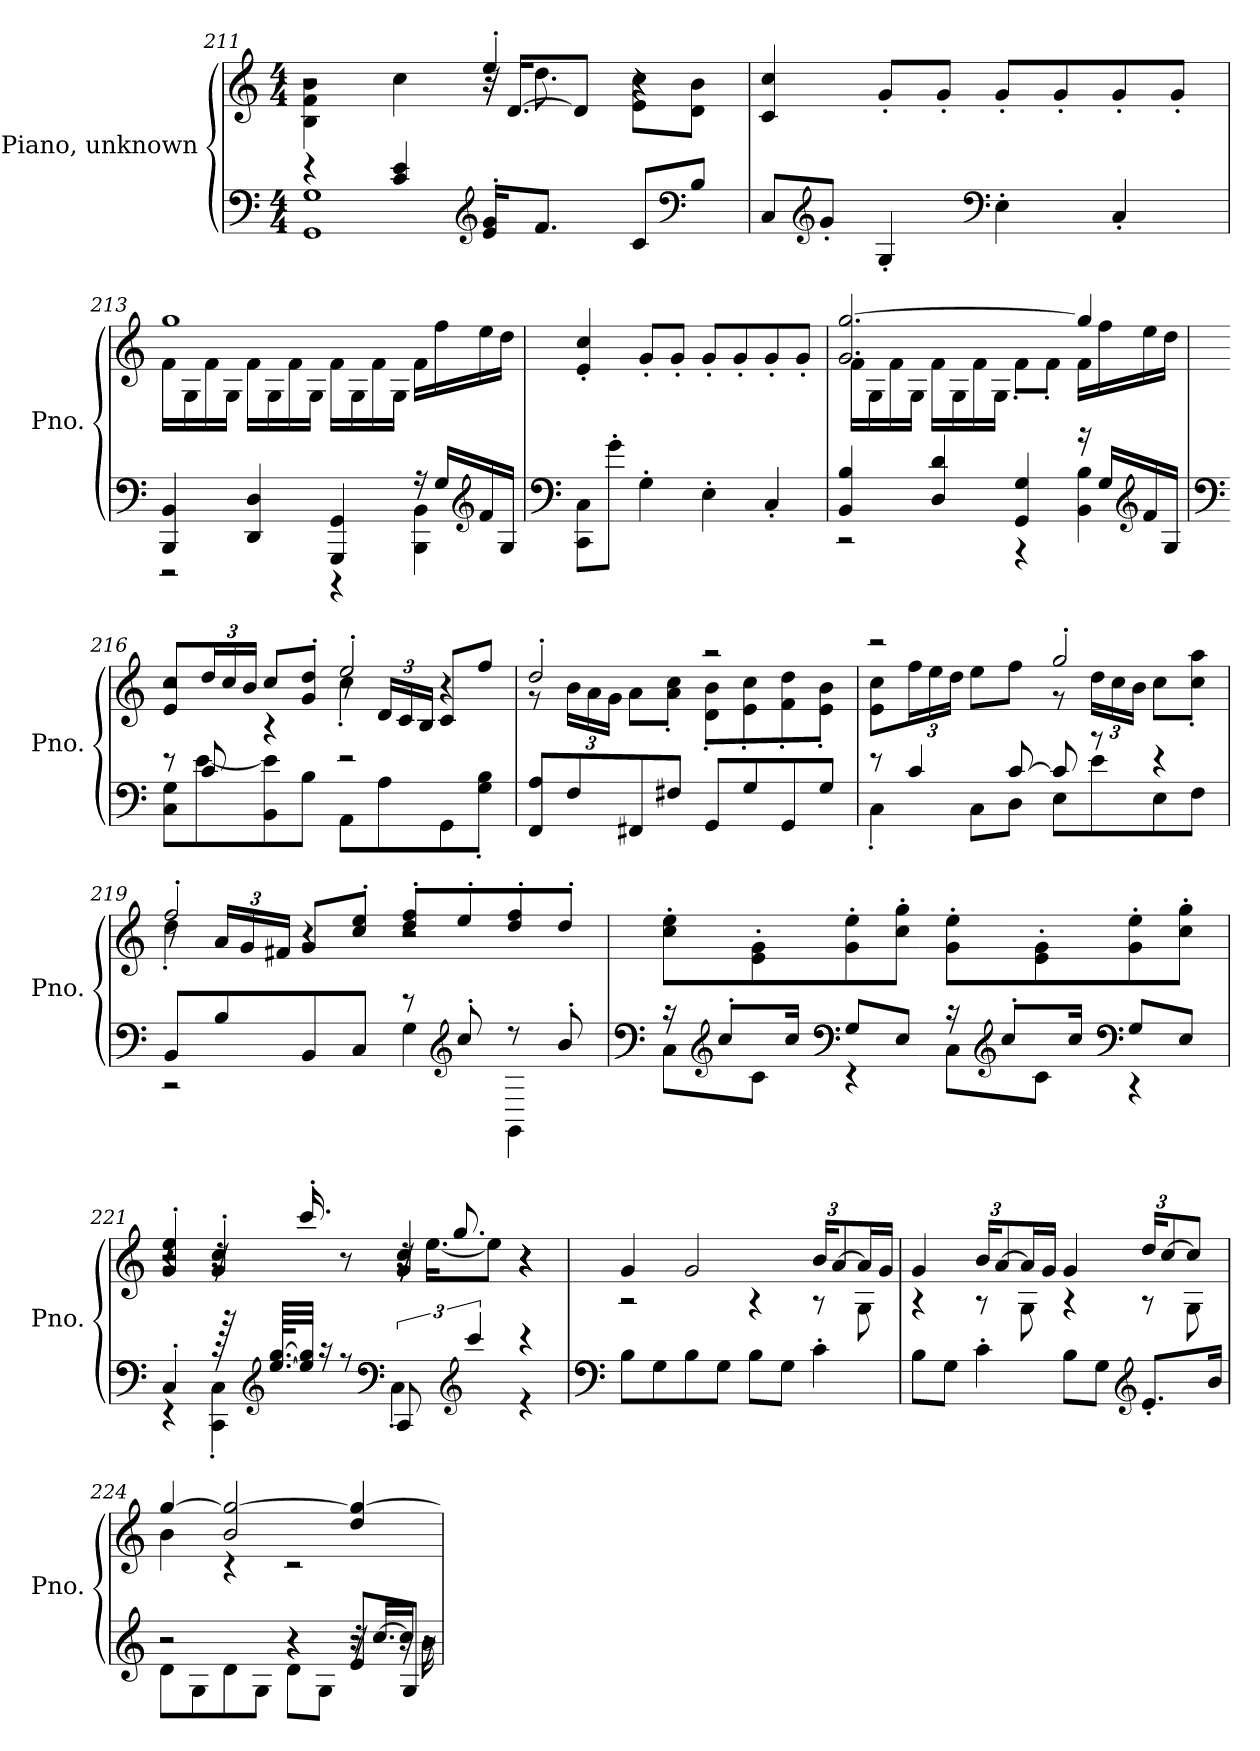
**kern	**kern
*part1	*part1
*staff2	*staff1
*I"Piano, unknown	*
*I'Pno.	*
*clefF4	*clefG2
*k[]	*k[]
*M4/4	*M4/4
=211	=211
*^	*^
*	*	*	*^
4r	1GG 1G	2r	4B\ 4f\ 4b\	2r
4c/ 4e/	.	.	4cc\	.
*clefG2	*	*	*	*
16e/' 16g/'KL	.	4ee'/	16r	32r
.	.	.	.	[16.d/KL
8.f/J	.	.	8.dd\	.
.	.	.	.	8d/J]
8c/L	.	4r	8e\ 8cc\L	4r
*clefF4	*	*	*	*
8B/J	.	.	8d\ 8b\J	.
*v	*v	*	*	*
*	*v	*v	*v
=212	=212
8C/L	4c/ 4cc/
*clefG2	*
8g'/J	.
4G'/	8g'/L
.	8g'/J
*clefF4	*
4E'\	8g'/L
.	8g'/
4C'/	8g'/
.	8g'/J
!!LO:PB:g=z
=213	=213
*^	*^
4BBB/ 4BB/	2r	1gg	16f\LL
.	.	.	16G\
.	.	.	16f\
.	.	.	16G\JJ
4DD/ 4D/	.	.	16f\LL
.	.	.	16G\
.	.	.	16f\
.	.	.	16G\JJ
4GGG/ 4GG/	4r	.	16f\LL
.	.	.	16G\
.	.	.	16f\
.	.	.	16G\JJ
16r	4BBB\ 4BB\	.	16f\LL
16G/LL	.	.	16ff\
*clefG2	*	*	*
16f/	.	.	16ee\
16G/JJ	.	.	16dd\JJ
*v	*v	*	*
*	*v	*v
=214	=214
*clefF4	*
8CC\ 8C\L	4e/' 4cc/'
8g'\J	.
4G'\	8g'/L
.	8g'/J
4E'\	8g'/L
.	8g'/
4C'/	8g'/
.	8g'/J
=215	=215
*^	*^
4BB/ 4B/	2r	2.g/ [2.gg/	16f\LL
.	.	.	16G\
.	.	.	16f\
.	.	.	16G\JJ
4D/ 4d/	.	.	16f\LL
.	.	.	16G\
.	.	.	16f\
.	.	.	16G\JJ
4GG/ 4G/	4r	.	8f'\L
.	.	.	8f'\J
16r	4BB\ 4B\	4gg/]	16f\LL
16G/LL	.	.	16ff\
*clefG2	*	*	*
16f/	.	.	16ee\
16G/JJ	.	.	16dd\JJ
*	*	*v	*v
!!LO:LB:g=z
=216	=216	=216
*clefF4	*	*
*	*	*^
*	*	*	*^
8r	8C\ 8G\L	2r	2r	8e/ 8cc/L
*	*	*	*	*Xbrackettup
8c/	[8e\	.	.	24dd/L
.	.	.	.	24cc/
.	.	.	.	24b/JJ
4r	8BB\ 8e\]	.	.	8cc/L
.	8B\J	.	.	8g/' 8dd/'J
2r	8AA\L	2ee'/	4cc'\	8r
.	8A\	.	.	24d/LL
.	.	.	.	24c/
.	.	.	.	24B/JJ
.	8GG\	.	4r	8c/L
.	8G\' 8B\'J	.	.	8ff/J
*v	*v	*	*	*
*	*	*v	*v
=217	=217	=217
8FF/ 8A/L	2dd'/	8r
8F/	.	24b\LL
.	.	24a\
.	.	24g\JJ
8FF#X/	.	8a\L
8F#X/J	.	8a\' 8cc\'J
8GG/L	2r	8d\' 8b\'L
8G/	.	8e\' 8cc\'
8GG/	.	8f\' 8dd\'
8G/J	.	8e\' 8b\'J
=218	=218	=218
*^	*	*
8r	4C'\	2r	8e\ 8cc\L
4c/	.	.	24ff\L
.	.	.	24ee\
.	.	.	24dd\JJ
.	8C\L	.	8ee\L
[8c/	8D\J	.	8ff\J
8c/]	8E\L	2gg'/	8r
8r	8e\	.	24dd\LL
.	.	.	24cc\
.	.	.	24b\JJ
4r	8E\	.	8cc\L
.	8F\J	.	8cc\' 8aa\'J
!!LO:LB:g=z
=219	=219	=219	=219
*	*	*	*^
8BB/L	2r	2ff'/	4dd'\	8r
8B/	.	.	.	24a/LL
.	.	.	.	24g/
.	.	.	.	24f#X/JJ
8BB/	.	.	4r	8g/L
8C/J	.	.	.	8cc/' 8ee/'J
8r	4G\	2r	2r	8dd/' 8ff/'L
*clefG2	*	*	*	*
8cc'/	.	.	.	8ee'/
8r	4GG\	.	.	8dd/' 8ff/'
8b'/	.	.	.	8dd'/J
*	*	*v	*v	*v
=220	=220	=220
*clefF4	*	*
16r	8C\L	8cc\' 8ee\'L
*clefG2	*	*
8cc'/L	.	.
.	8c\J	8e\' 8g\'
16cc/Jk	.	.
*clefF4	*	*
8G/L	4r	8g\' 8ee\'
8E/J	.	8cc\' 8gg\'J
16r	8C\L	8g\' 8ee\'L
*clefG2	*	*
8cc'/L	.	.
.	8c\J	8e\' 8g\'
16cc/Jk	.	.
*clefF4	*	*
8G/L	4r	8g\' 8ee\'
8E/J	.	8cc\' 8gg\'J
!!LO:LB:g=z
=221	=221	=221
*	*	*^
*	*	*	*^
4C'/	4r	4g/' 4ee/'	2r	4r
128r	4CC\' 4C\'	32r	.	4g/' 4cc/'
*clefG2	*	*	*	*
[64.ee/ [64.gg/KLLL	.	.	.	.
32ee/] 32gg/]JJJ	.	16.ccc'/	.	.
16r	.	.	.	.
8r	.	8r	.	.
*clefF4	*	*	*	*
12CC/	4C'\	16r	32r	4g/ 4cc/
.	.	.	[16.ee\KL	.
.	.	8.gg/	.	.
*clefG2	*	*	*	*
6ccc/	.	.	.	.
.	.	.	8ee\J]	.
4r	4r	4r	4r	4r
*v	*v	*	*	*
*	*v	*v	*v
=222	=222
*clefF4	*
*	*^
8B\L	4g/	2r
8G\	.	.
8B\	2g/	.
8G\J	.	.
8B\L	.	4r
8G\J	.	.
4c'\	24b/KL	8r
.	[12a/	.
.	16a/L]	8G\
.	16g/JJ	.
=223	=223	=223
8B\L	4g/	4r
8G\J	.	.
4c'\	24b/KL	8r
.	[12a/	.
.	16a/L]	8G\
.	16g/JJ	.
8B\L	4g/	4r
8G\J	.	.
*clefG2	*	*
8.e'/L	24dd/KL	8r
.	[12cc/	.
.	8cc/J]	8G\
16b/Jk	.	.
!!LO:LB:g=z	!!
=224	=224	=224
*^	*	*
*	*^	*	*
2r	8d\L	2r	[4gg/	4b\
.	8G\	.	.	.
.	8d\	.	2b/ 2gg/_	4r
.	8G\J	.	.	.
4r	8d\L	4r	.	2r
.	8G\J	.	.	.
32r	8r	8e/L	4dd/ 4gg/_	.
[16.cc/LL	.	.	.	.
16cc/JJ]	16r	8G/J	.	.
16r	16b\	.	.	.
*v	*v	*v	*	*
*	*v	*v
=	=
*-	*-
